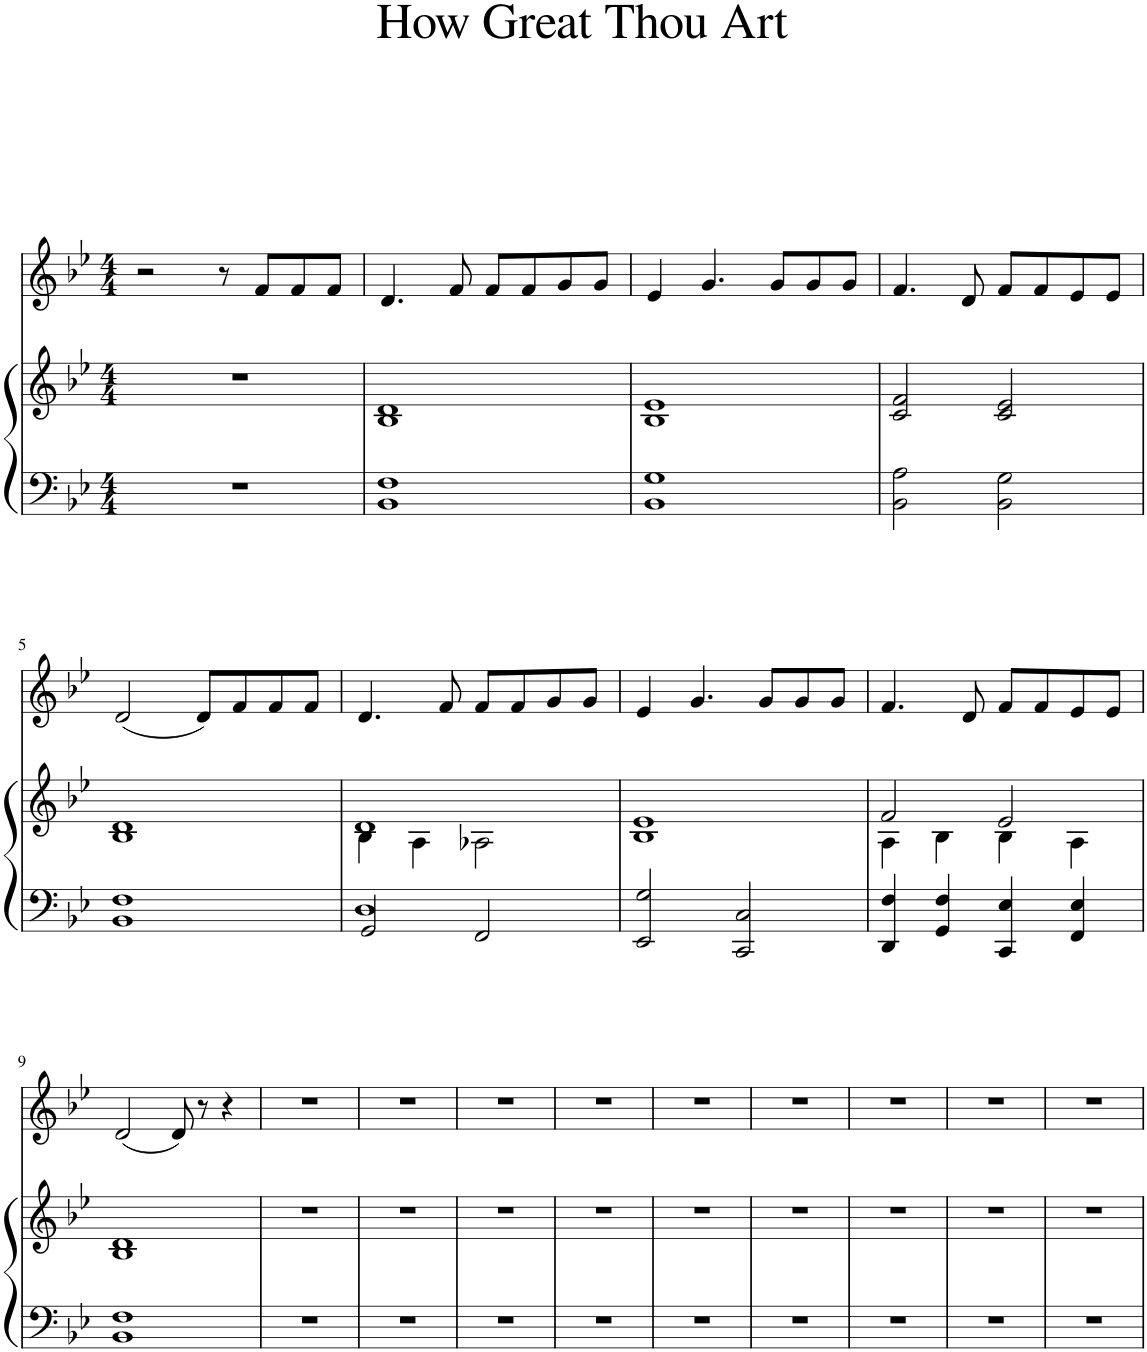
**kern	**kern	**kern
*part2	*part2	*part1
*staff3	*staff2	*staff1
*I"Piano	*	*I"Voice
*I'Pno	*	*
*clefF4	*clefG2	*clefG2
*k[b-e-]	*k[b-e-]	*k[b-e-]
*M4/4	*M4/4	*M4/4
=1	=1	=1
1r	1r	2r
.	.	8r
.	.	8f/L
.	.	8f/
.	.	8f/J
=2	=2	=2
1BB- 1F	1B- 1d	4.d/
.	.	8f/
.	.	8f/L
.	.	8f/
.	.	8g/
.	.	8g/J
=3	=3	=3
1BB- 1G	1B- 1e-	4e-/
.	.	4.g/
.	.	8g/L
.	.	8g/
.	.	8g/J
=4	=4	=4
2BB-\ 2A\	2c/ 2f/	4.f/
.	.	8d/
2BB-\ 2G\	2c/ 2e-/	8f/L
.	.	8f/
.	.	8e-/
.	.	8e-/J
!!LO:LB:g=z
=5	=5	=5
1BB- 1F	1B- 1d	(2d/
.	.	8d/L)
.	.	8f/
.	.	8f/
.	.	8f/J
=6	=6	=6
*^	*^	*
1D	2GG/	1d	4B-\	4.d/
.	.	.	4A\	.
.	.	.	.	8f/
.	2FF/	.	2A-X\	8f/L
.	.	.	.	8f/
.	.	.	.	8g/
.	.	.	.	8g/J
*v	*v	*	*	*
*	*v	*v	*
=7	=7	=7
2EE-/ 2G/	1B- 1e-	4e-/
.	.	4.g/
2CC/ 2C/	.	.
.	.	8g/L
.	.	8g/
.	.	8g/J
=8	=8	=8
*	*^	*
4DD/ 4F/	2f/	4A\	4.f/
4GG/ 4F/	.	4B-\	.
.	.	.	8d/
4CC/ 4E-/	2e-/	4B-\	8f/L
.	.	.	8f/
4FF/ 4E-/	.	4A\	8e-/
.	.	.	8e-/J
*	*v	*v	*
!!LO:LB:g=z
=9	=9	=9
1BB- 1F	1B- 1d	(2d/
.	.	8d/)
.	.	8r
.	.	4r
=10	=10	=10
1r	1r	1r
=11	=11	=11
1r	1r	1r
=12	=12	=12
1r	1r	1r
=13	=13	=13
1r	1r	1r
=14	=14	=14
1r	1r	1r
=15	=15	=15
1r	1r	1r
=16	=16	=16
1r	1r	1r
=17	=17	=17
1r	1r	1r
=18	=18	=18
1r	1r	1r
=	=	=
*-	*-	*-
